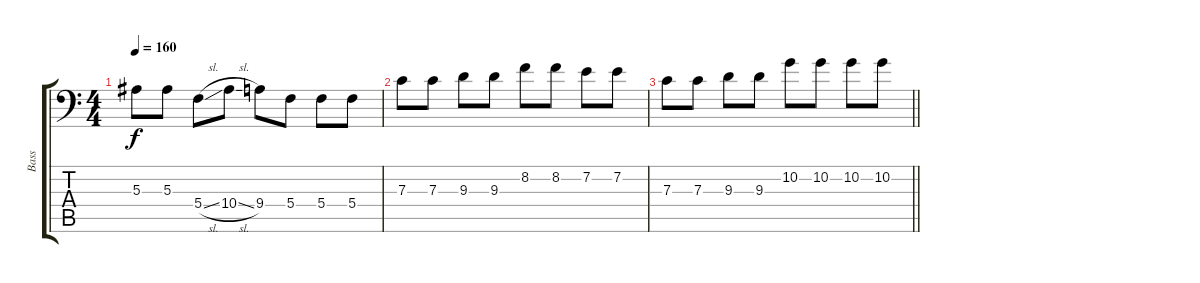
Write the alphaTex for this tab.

\track ("Bass" "Bass") {instrument fretlessbass}
\staff {score tabs}
\tuning (D3 A2 F2 C2 G1 D1) {hide}
\ts (4 4)
\tempo 160
\clef f4
\ks c
5.3.8{dy f} 5.3.8 5.4{sl}.8 10.4{sl}.8 9.4.8 5.4.8 5.4.8 5.4.8 |
7.3.8 7.3.8 9.3.8 9.3.8 8.2.8 8.2.8 7.2.8 7.2.8 |
\barLineRight lightlight
7.3.8 7.3.8 9.3.8 9.3.8 10.2.8 10.2.8 10.2.8 10.2.8
